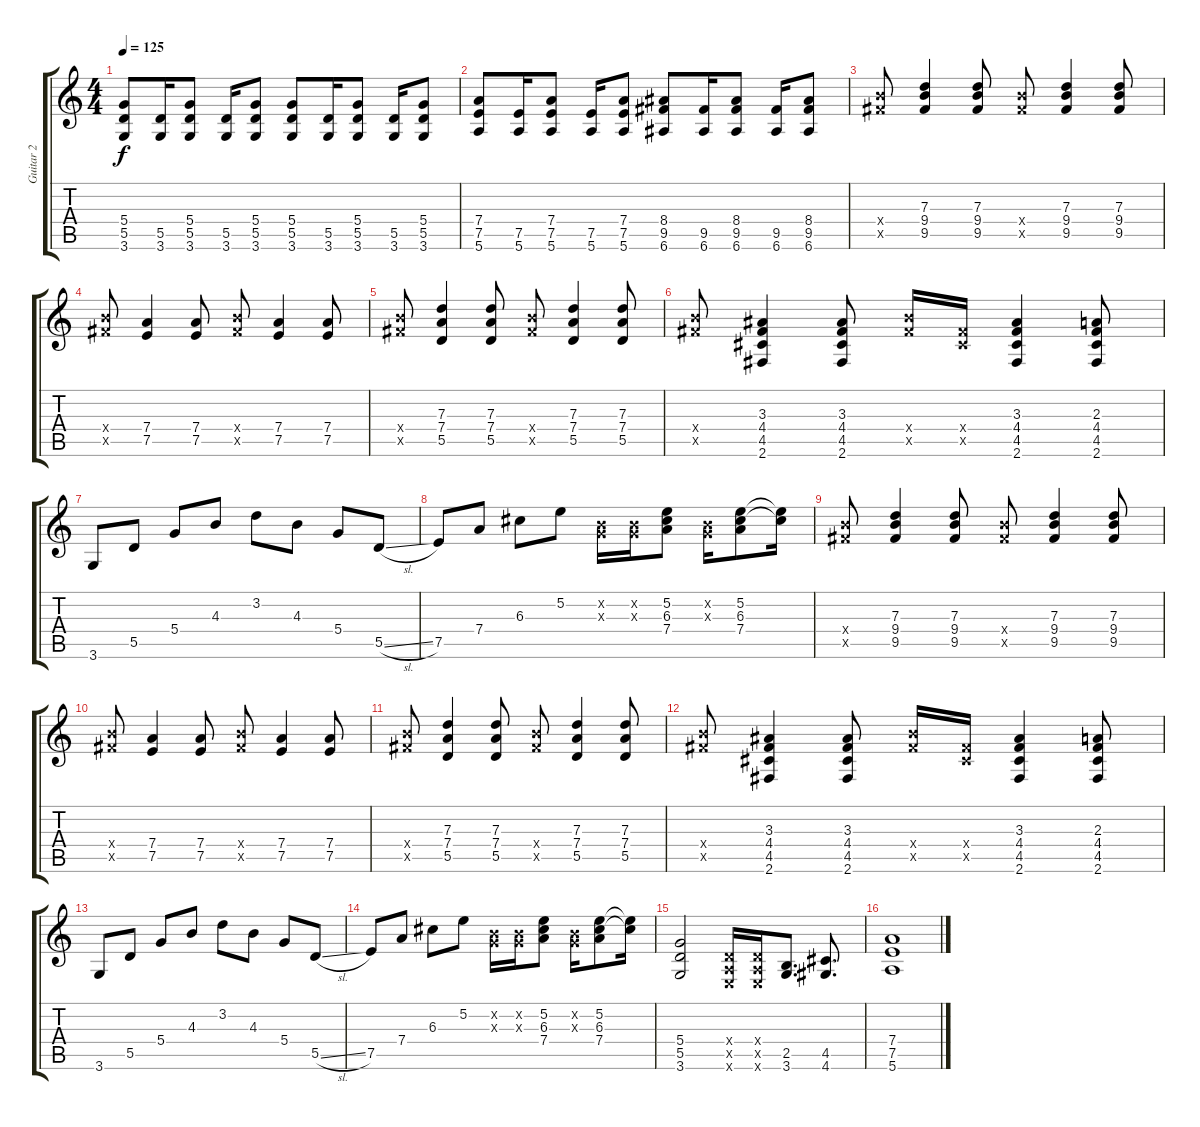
\track ("Guitar 2" "Guitar 2") {instrument distortionguitar}
\staff {score tabs}
\tuning (E4 B3 G3 D3 A2 E2) {hide}
\ts (4 4)
\tempo 125
\clef g2
\ks c
(5.4 5.5 3.6).8{dy f} (5.5 3.6).16 (5.4 5.5 3.6).8 (5.5 3.6).16 (5.4 5.5 3.6).8 (5.4 5.5 3.6).8 (5.5 3.6).16 (5.4 5.5 3.6).8 (5.5 3.6).16 (5.4 5.5 3.6).8 |
(7.4 7.5 5.6).8 (7.5 5.6).16 (7.4 7.5 5.6).8 (7.5 5.6).16 (7.4 7.5 5.6).8 (8.4 9.5 6.6).8 (9.5 6.6).16 (8.4 9.5 6.6).8 (9.5 6.6).16 (8.4 9.5 6.6).8 |
(9.4{x} 9.5{x}).8{volume 11} (7.3 9.4 9.5).4 (7.3 9.4 9.5).8 (9.4{x} 9.5{x}).8 (7.3 9.4 9.5).4 (7.3 9.4 9.5).8 |
(9.4{x} 9.5{x}).8 (7.4 7.5).4 (7.4 7.5).8 (9.4{x} 9.5{x}).8 (7.4 7.5).4 (7.4 7.5).8 |
(9.4{x} 9.5{x}).8 (7.3 7.4 5.5).4 (7.3 7.4 5.5).8 (9.4{x} 9.5{x}).8 (7.3 7.4 5.5).4 (7.3 7.4 5.5).8 |
(9.4{x} 9.5{x}).8 (3.3 4.4 4.5 2.6).4 (3.3 4.4 4.5 2.6).8 (9.4{x} 9.5{x}).16 (4.4{x} 4.5{x}).16 (3.3 4.4 4.5 2.6).4 (2.3 4.4 4.5 2.6).8 |
3.6.8 5.5.8 5.4.8 4.3.8 3.2.8 4.3.8 5.4.8 5.5{sl}.8 |
7.5.8 7.4.8 6.3.8 5.2.8 (0.2{x} 0.3{x}).16 (0.2{x} 0.3{x}).16 (5.2 6.3 7.4).8 (0.2{x} 0.3{x}).16 (5.2 6.3 7.4).8 (5.2{t} 6.3{t}).16 |
(9.4{x} 9.5{x}).8 (7.3 9.4 9.5).4 (7.3 9.4 9.5).8 (9.4{x} 9.5{x}).8 (7.3 9.4 9.5).4 (7.3 9.4 9.5).8 |
(9.4{x} 9.5{x}).8 (7.4 7.5).4 (7.4 7.5).8 (9.4{x} 9.5{x}).8 (7.4 7.5).4 (7.4 7.5).8 |
(9.4{x} 9.5{x}).8 (7.3 7.4 5.5).4 (7.3 7.4 5.5).8 (9.4{x} 9.5{x}).8 (7.3 7.4 5.5).4 (7.3 7.4 5.5).8 |
(9.4{x} 9.5{x}).8 (3.3 4.4 4.5 2.6).4 (3.3 4.4 4.5 2.6).8 (9.4{x} 9.5{x}).16 (4.4{x} 4.5{x}).16 (3.3 4.4 4.5 2.6).4 (2.3 4.4 4.5 2.6).8 |
3.6.8 5.5.8 5.4.8 4.3.8 3.2.8 4.3.8 5.4.8 5.5{sl}.8 |
7.5.8 7.4.8 6.3.8 5.2.8 (0.2{x} 0.3{x}).16 (0.2{x} 0.3{x}).16 (5.2 6.3 7.4).8 (0.2{x} 0.3{x}).16 (5.2 6.3 7.4).8 (5.2{t} 6.3{t}).16 |
(5.4 5.5 3.6).2{volume 16} (0.4{x} 0.5{x} 0.6{x}).16 (0.4{x} 0.5{x} 0.6{x}).16 (2.5 3.6).8{d} (4.5 4.6).8{d} |
(7.4 7.5 5.6).1
